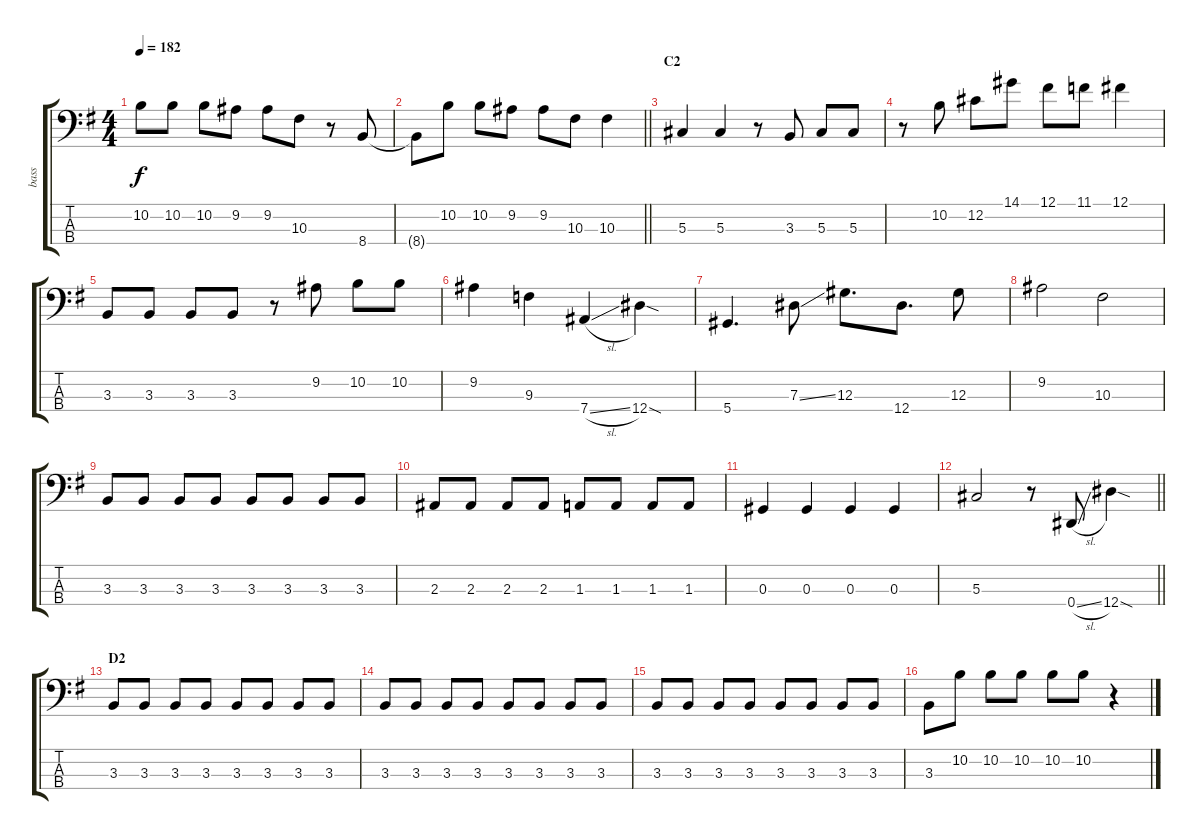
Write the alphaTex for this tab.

\track ("bass" "bass") {instrument electricbassfinger}
\staff {score tabs}
\tuning (Gb2 Db2 Ab1 Eb1) {hide}
\ts (4 4)
\tempo 182
\clef f4
\ks g
10.2.8{dy f} 10.2.8 10.2.8 9.2.8 9.2.8 10.3.8 r.8 8.4.8 |
\barLineRight lightlight
8.4{t}.8 10.2.8 10.2.8 9.2.8 9.2.8 10.3.8 10.3.4 |
\section ("" "C2")
5.3.4 5.3.4 r.8 3.3.8 5.3.8 5.3.8 |
r.8 10.2.8 12.2.8 14.1.8 12.1.8 11.1.8 12.1.4 |
3.3.8 3.3.8 3.3.8 3.3.8 r.8 9.2.8 10.2.8 10.2.8 |
9.2.4 9.3.4 7.4{sl}.4 12.4{sod}.4 |
5.4.4{d} 7.3{ss}.8 12.3.8{d} 12.4.8{d} 12.3.8 |
9.2.2 10.3.2 |
3.3.8 3.3.8 3.3.8 3.3.8 3.3.8 3.3.8 3.3.8 3.3.8 |
2.3.8 2.3.8 2.3.8 2.3.8 1.3.8 1.3.8 1.3.8 1.3.8 |
0.3.4 0.3.4 0.3.4 0.3.4 |
\barLineRight lightlight
5.3.2 r.8 0.4{sl}.8 12.4{sod}.4 |
\section ("" "D2")
3.3.8 3.3.8 3.3.8 3.3.8 3.3.8 3.3.8 3.3.8 3.3.8 |
3.3.8 3.3.8 3.3.8 3.3.8 3.3.8 3.3.8 3.3.8 3.3.8 |
3.3.8 3.3.8 3.3.8 3.3.8 3.3.8 3.3.8 3.3.8 3.3.8 |
3.3.8 10.2.8 10.2.8 10.2.8 10.2.8 10.2.8 r.4
